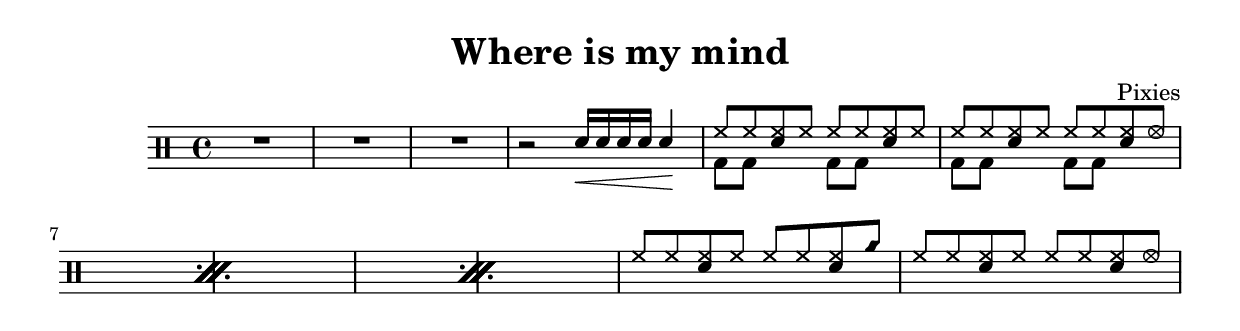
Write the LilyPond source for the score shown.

\version "2.14.2"

\header 
{
	title="Where is my mind"
	composer="Pixies"
}

upHalfTheme = \drummode
{
  hh8 hh << sn hh >> hh 
}

upHalfThemeA = \drummode
{
  hh8 hh << sn hh >> hhho 
}

upHalfThemeB = \drummode
{
  hh8 hh << sn hh >> cyms 
}

upHalfThemeC = \drummode
{
  hh8 hh << sn hh >> hhho 
}

upTheme = 
{
  \upHalfTheme \upHalfTheme
}

upThemeA = 
{
  \upHalfTheme \upHalfThemeA
}

upThemeB = 
{
  \upHalfTheme \upHalfThemeB
}

upThemeC = 
{
  \upHalfTheme \upHalfThemeC 
}

up = \drummode
{
  sn16\< sn sn sn sn4\!

  \repeat percent 3 { \upTheme \upThemeA }
  \upThemeB
  \upThemeC
}

downHalfTheme = \drummode 
{
  bd8 bd s4 
}

downTheme =
{
  \downHalfTheme 
  \downHalfTheme 
}

down = \drummode 
{
  s2
  \repeat percent 3 { \downTheme \downTheme }
}

\new DrumStaff 
{
  R1*3
  r2

  <<
    \new DrumVoice { \voiceOne \up }
    \new DrumVoice { \voiceTwo \down }
  >>
}
